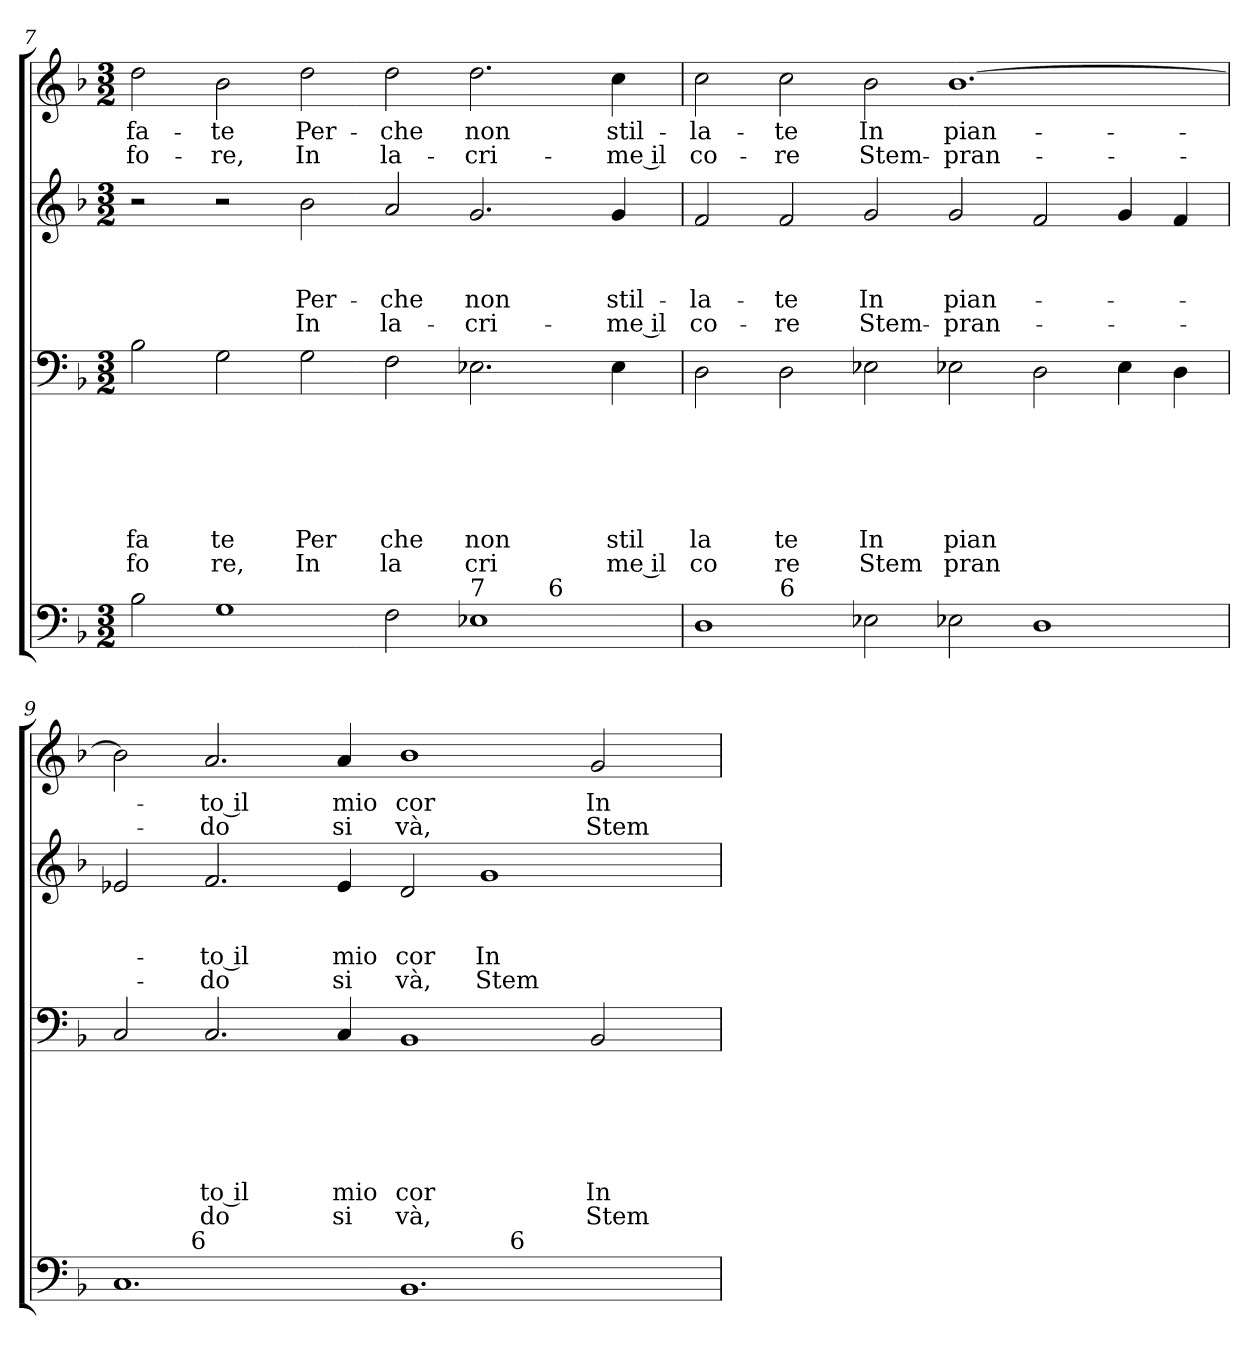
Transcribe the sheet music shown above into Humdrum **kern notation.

**kern	**kern	**text	**text	**text	**text	**text	**text	**text	**kern	**text	**text	**text	**text	**kern	**text	**text
*part4	*part3	*part3	*part3	*part3	*part3	*part3	*part3	*part3	*part2	*part2	*part2	*part2	*part2	*part1	*part1	*part1
*staff4	*staff3	*staff3	*staff3	*staff3	*staff3	*staff3	*staff3	*staff3	*staff2	*staff2	*staff2	*staff2	*staff2	*staff1	*staff1	*staff1
*clefF4	*clefF4	*	*	*	*	*	*	*	*clefG2	*	*	*	*	*clefG2	*	*
*k[b-]	*k[b-]	*	*	*	*	*	*	*	*k[b-]	*	*	*	*	*k[b-]	*	*
*F:	*F:	*	*	*	*	*	*	*	*F:	*	*	*	*	*F:	*	*
*M3/2	*M3/2	*	*	*	*	*	*	*	*M3/2	*	*	*	*	*M3/2	*	*
=7	=7	=7	=7	=7	=7	=7	=7	=7	=7	=7	=7	=7	=7	=7	=7	=7
!	!	!	!	!	!	!	!LO:LY:b	!LO:LY:b	!	!	!	!	!	!	!LO:LY:b	!LO:LY:b
*^	*	*	*	*	*	*	*	*	*	*	*	*	*	*	*	*
2B-\	1ryy	2B-\	.	.	.	.	.	fa	fo	2r	.	.	.	.	2dd\	fa-	fo-
!	!	!	!	!	!	!	!	!LO:LY:b	!LO:LY:b	!	!	!	!	!	!	!LO:LY:b	!LO:LY:b
1G	.	2G\	.	.	.	.	.	te	re,	2r	.	.	.	.	2b-\	-te	-re,
!	!	!	!	!	!	!	!	!LO:LY:b	!LO:LY:b	!	!	!	!LO:LY:b	!LO:LY:b	!	!LO:LY:b	!LO:LY:b
.	1ryy	2G\	.	.	.	.	.	Per	In	2b-\	.	.	Per-	In	2dd\	Per-	In
!	!	!	!	!	!	!	!	!LO:LY:b	!LO:LY:b	!	!	!	!LO:LY:b	!LO:LY:b	!	!LO:LY:b	!LO:LY:b
2F>\	.	2F\	.	.	.	.	.	che	la	2a/	.	.	-che	la-	2dd\	-che	la-
!LO:TX:a:t=7	!	!	!	!	!	!	!	!	!	!	!	!	!	!	!	!	!
!	!	!	!	!	!	!	!	!LO:LY:b	!LO:LY:b	!	!	!	!LO:LY:b	!LO:LY:b	!	!LO:LY:b	!LO:LY:b
1E-X	4..ryy	2.E-X\	.	.	.	.	.	non	cri	2.g/	.	.	non	-cri-	2.dd\	non	-cri-
!	!LO:TX:a:t=6	!	!	!	!	!	!	!	!	!	!	!	!	!	!	!	!
.	2ryy	.	.	.	.	.	.	.	.	.	.	.	.	.	.	.	.
!	!	!	!	!	!	!	!	!LO:LY:b	!LO:LY:b	!	!	!	!LO:LY:b	!LO:LY:b	!	!LO:LY:b	!LO:LY:b
.	.	4E-\	.	.	.	.	.	stil	me il	4g/	.	.	stil-	-me il	4cc\	stil-	-me il
.	16ryy	.	.	.	.	.	.	.	.	.	.	.	.	.	.	.	.
=8	=8	=8	=8	=8	=8	=8	=8	=8	=8	=8	=8	=8	=8	=8	=8	=8	=8
!	!	!	!	!	!	!	!	!LO:LY:b	!LO:LY:b	!	!	!	!LO:LY:b	!LO:LY:b	!	!LO:LY:b	!LO:LY:b
1D	2ryy	2D\	.	.	.	.	.	la	co	2f/	.	.	-la-	co-	2cc\	-la-	co-
!	!LO:TX:a:t=6	!	!	!	!	!	!	!	!	!	!	!	!	!	!	!	!
!	!	!	!	!	!	!	!	!LO:LY:b	!LO:LY:b	!	!	!	!LO:LY:b	!LO:LY:b	!	!LO:LY:b	!LO:LY:b
.	1ryy	2D\	.	.	.	.	.	te	re	2f/	.	.	-te	-re	2cc\	-te	-re
!	!	!	!	!	!	!	!	!LO:LY:b	!LO:LY:b	!	!	!	!LO:LY:b	!LO:LY:b	!	!LO:LY:b	!LO:LY:b
2E-X\	.	2E-X\	.	.	.	.	.	In	Stem	2g/	.	.	In	Stem-	2b-\	In	Stem-
!	!	!	!	!	!	!	!	!LO:LY:b	!LO:LY:b	!	!	!	!LO:LY:b	!LO:LY:b	!	!LO:LY:b	!LO:LY:b
2E-X\	1.ryy	2E-X\	.	.	.	.	.	pian	pran	2g/	.	.	pian-	-pran-	[<1.b-	pian-	-pran-
1D>	.	2D\	.	.	.	.	.	.	.	2f/	.	.	.	.	.	.	.
.	.	4E-\	.	.	.	.	.	.	.	4g/	.	.	.	.	.	.	.
.	.	4D\	.	.	.	.	.	.	.	4f/	.	.	.	.	.	.	.
!!LO:LB:g=z
=9	=9	=9	=9	=9	=9	=9	=9	=9	=9	=9	=9	=9	=9	=9	=9	=9	=9
*	*^	*	*	*	*	*	*	*	*	*	*	*	*	*	*	*	*
1.C	4...ryy	1ryy	2C/	.	.	.	.	.	.	.	2e-X/	.	.	.	.	2b-\]	.	.
!	!LO:TX:a:t=6	!	!	!	!	!	!	!	!	!	!	!	!	!	!	!	!	!
.	1ryy	.	.	.	.	.	.	.	.	.	.	.	.	.	.	.	.	.
!	!	!	!	!	!	!	!	!	!LO:LY:b:rj	!LO:LY:b:rj	!	!	!	!LO:LY:b:rj	!LO:LY:b:rj	!	!LO:LY:b:rj	!LO:LY:b:rj
.	.	.	(2.C/	.	.	.	.	.	to il	do	2.f/	.	.	-to il	-do	2.a/	-to il	-do
.	.	1ryy	.	.	.	.	.	.	.	.	.	.	.	.	.	.	.	.
!	!	!	!	!	!	!	!	!	!LO:LY:b	!LO:LY:b	!	!	!	!LO:LY:b	!LO:LY:b	!	!LO:LY:b	!LO:LY:b
.	.	.	4C/	.	.	.	.	.	mio	si	4e-/	.	.	mio	si	4a/	mio	si
.	1ryy	.	.	.	.	.	.	.	.	.	.	.	.	.	.	.	.	.
!	!	!	!	!	!	!	!	!	!LO:LY:b	!LO:LY:b	!	!	!	!LO:LY:b	!LO:LY:b	!	!LO:LY:b	!LO:LY:b
1.BB-<	.	.	1BB-	.	.	.	.	.	cor	và,	2d/	.	.	cor	và,	1b-	cor	và,
!	!	!	!	!	!	!	!	!	!	!	!	!	!	!LO:LY:b	!LO:LY:b	!	!	!
.	.	16.ryy	.	.	.	.	.	.	.	.	1g	.	.	In	Stem	.	.	.
!	!	!LO:TX:a:t=6	!	!	!	!	!	!	!	!	!	!	!	!	!	!	!	!
.	.	2ryy	.	.	.	.	.	.	.	.	.	.	.	.	.	.	.	.
.	2ryy	.	.	.	.	.	.	.	.	.	.	.	.	.	.	.	.	.
!	!	!	!	!	!	!	!	!	!LO:LY:b	!LO:LY:b	!	!	!	!	!	!	!LO:LY:b	!LO:LY:b
.	.	.	2BB-/	.	.	.	.	.	In	Stem-	.	.	.	.	.	2g/	In	Stem
.	.	4ryy	.	.	.	.	.	.	.	.	.	.	.	.	.	.	.	.
.	.	8ryy	.	.	.	.	.	.	.	.	.	.	.	.	.	.	.	.
.	32ryy	32ryy	.	.	.	.	.	.	.	.	.	.	.	.	.	.	.	.
*v	*v	*v	*	*	*	*	*	*	*	*	*	*	*	*	*	*	*	*
=	=	=	=	=	=	=	=	=	=	=	=	=	=	=	=	=
*-	*-	*-	*-	*-	*-	*-	*-	*-	*-	*-	*-	*-	*-	*-	*-	*-
